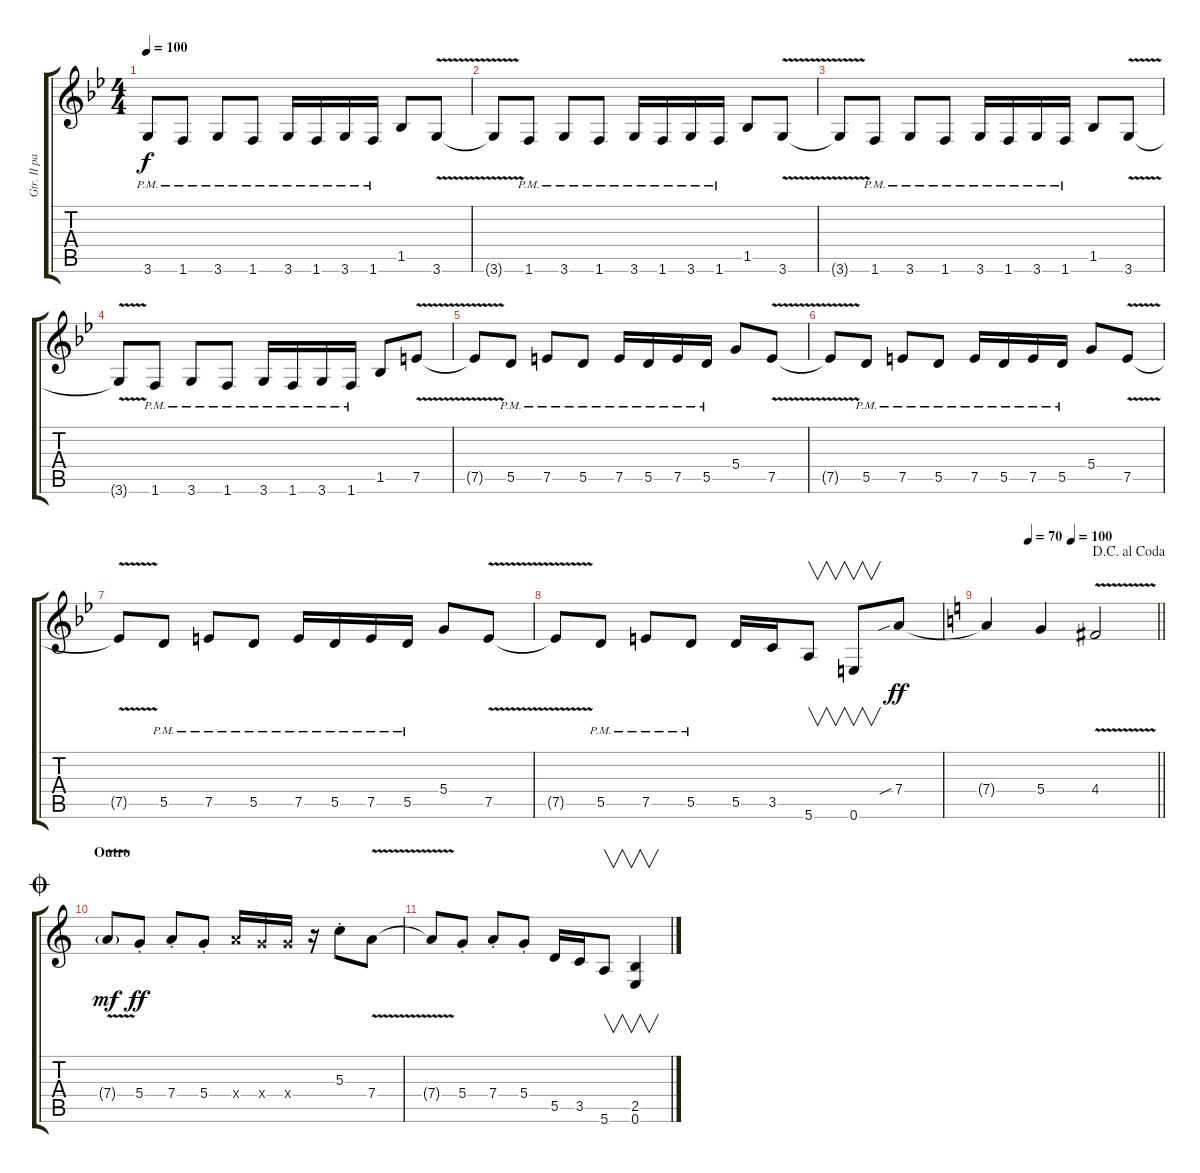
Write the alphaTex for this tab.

\track ("Gtr. II panned right - Gibbons" "Gtr. II pa") {instrument distortionguitar}
\staff {score tabs}
\tuning (E4 B3 G3 D3 A2 E2) {hide}
\ts (4 4)
\tempo 100
\clef g2
\ks bb
3.6{pm t}.8{dy f} 1.6{pm}.8 3.6{pm}.8 1.6{pm}.8 3.6{pm}.16 1.6{pm}.16 3.6{pm}.16 1.6{pm}.16 1.5.8 3.6{v}.8 |
3.6{v t}.8 1.6{pm}.8 3.6{pm}.8 1.6{pm}.8 3.6{pm}.16 1.6{pm}.16 3.6{pm}.16 1.6{pm}.16 1.5.8 3.6{v}.8 |
3.6{v t}.8 1.6{pm}.8 3.6{pm}.8 1.6{pm}.8 3.6{pm}.16 1.6{pm}.16 3.6{pm}.16 1.6{pm}.16 1.5.8 3.6{v}.8 |
3.6{v t}.8 1.6{pm}.8 3.6{pm}.8 1.6{pm}.8 3.6{pm}.16 1.6{pm}.16 3.6{pm}.16 1.6{pm}.16 1.5.8 7.5{v}.8 |
7.5{v t}.8 5.5{pm}.8 7.5{pm}.8 5.5{pm}.8 7.5{pm}.16 5.5{pm}.16 7.5{pm}.16 5.5{pm}.16 5.4.8 7.5{v}.8 |
7.5{v t}.8 5.5{pm}.8 7.5{pm}.8 5.5{pm}.8 7.5{pm}.16 5.5{pm}.16 7.5{pm}.16 5.5{pm}.16 5.4.8 7.5{v}.8 |
7.5{v t}.8 5.5{pm}.8 7.5{pm}.8 5.5{pm}.8 7.5{pm}.16 5.5{pm}.16 7.5{pm}.16 5.5{pm}.16 5.4.8 7.5{v}.8 |
7.5{t}.8 5.5{pm}.8 7.5{pm}.8 5.5{pm}.8 5.5.16 3.5.16 5.6.8{v} 0.6.8{v} 7.4{sib}.8{dy ff} |
\jump dacapoalcoda
\tempo (70 0.25)
\tempo (100 0.5)
\barLineRight lightlight
\ks c
7.4{t}.4 5.4.4 4.4{v}.2 |
\section ("" "Outro")
\jump coda
7.4{v g}.8{dy mf} 5.4{st}.8{dy ff} 7.4{st}.8 5.4{st}.8 7.4{x}.16 5.4{x}.16 5.4{x}.16 r.16 5.3{st}.8 7.4{v}.8 |
7.4{v t}.8 5.4{st}.8 7.4{st}.8 5.4{st}.8 5.5.16 3.5.16 5.6.8{v} (2.5 0.6).4{v}
